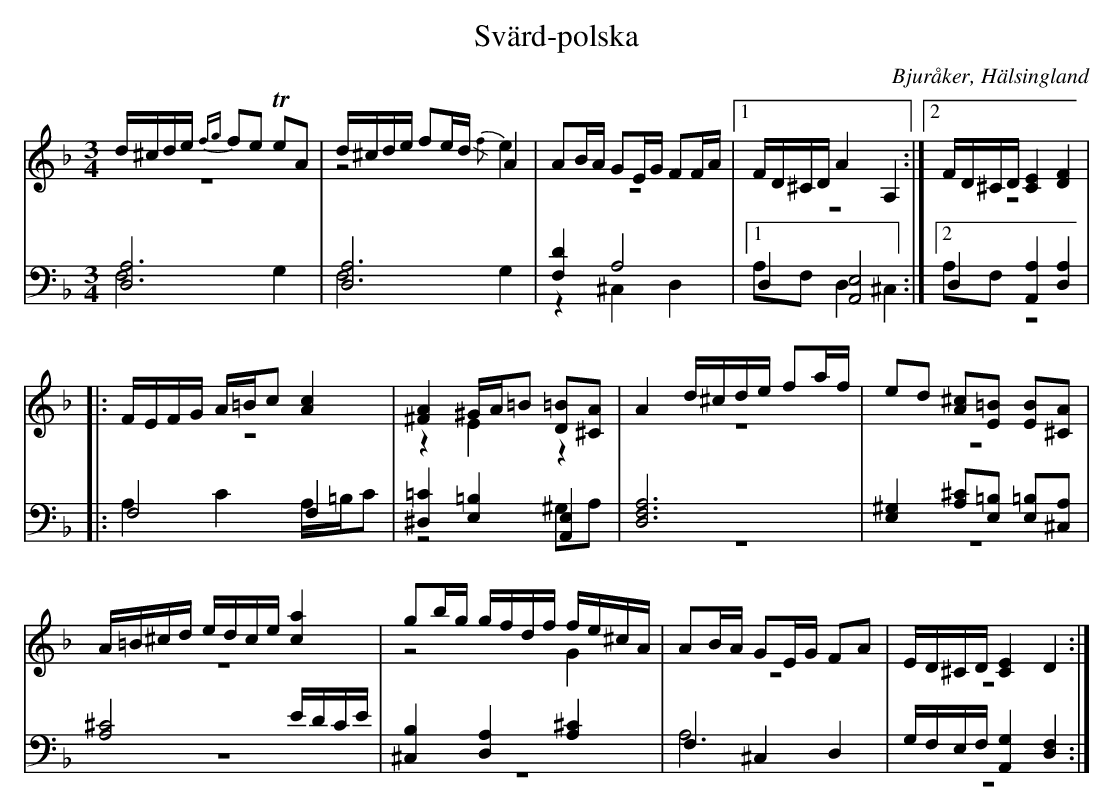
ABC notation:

X:1
T: Svärd-polska
O: Bjuråker, Hälsingland
M: 3/4
L: 1/8
K: Dm
V:1
V:2 merge
V:3
V:4 merge
V:1
d/^c/d/e/ {fg}fe TeA|d/^c/d/e/ fe/d/ A2|AB/A/ GE/G/ FF/A/|1 F/D/^C/D/ A2 A,2:|2 F/D/^C/D/ [C2E2] [D2F2]|
|:F/E/F/G/ A/=B/c [A2c2]|[^F2A2] ^G/A/=B [D=B][^CA]|A2 d/^c/d/e/ fa/f/|ed [A^c][E=B] [EB][^CA]|
A/=B/^c/d/ e/d/c/e/ [c2a2]|gb/g/ g/f/d/f/ f/e/^c/A/|AB/A/ GE/G/ FA|E/D/^C/D/ [C2E2] D2:|
V:2
z6|z4 {/f}e2|z6|1 z6:|2 z6|
|:z6|z2 E2 z2|z6|z6|
z6|z4 G2|z6|z6:|
V:3 clef=bass
[D,6A,6]|[D,6A,6]|[F,2D2] A,4|1 D,2 [A,,4E,4]:|2 D,2 [A,,2A,2] [D,2A,2]|
|:F,4 F,2|[^D,2=C2] [E,2=B,2] [A,,2E,2]|[D,6F,6A,6]|[E,2^G,2] [A,^C][E,=B,] [E,=B,][^C,A,]|
[A,4^C4] E/D/C/E/|[^C,2B,2]  [D,2A,2] [A,2^C2]|F,2 ^C,2 D,2|G,/F,/E,/F,/ [A,,2G,2] [D,2F,2]:|
V:4 clef=bass
F,4 G,2|F,4 G,2|z2 ^C,2 D,2|1 A,F, D,2 ^C,2:|2 A,F,  z4|
|:A,2 C2 A,/=B,/C|z4 ^G,A,|z6|z6|
z6|z6|A,6|z6:|
